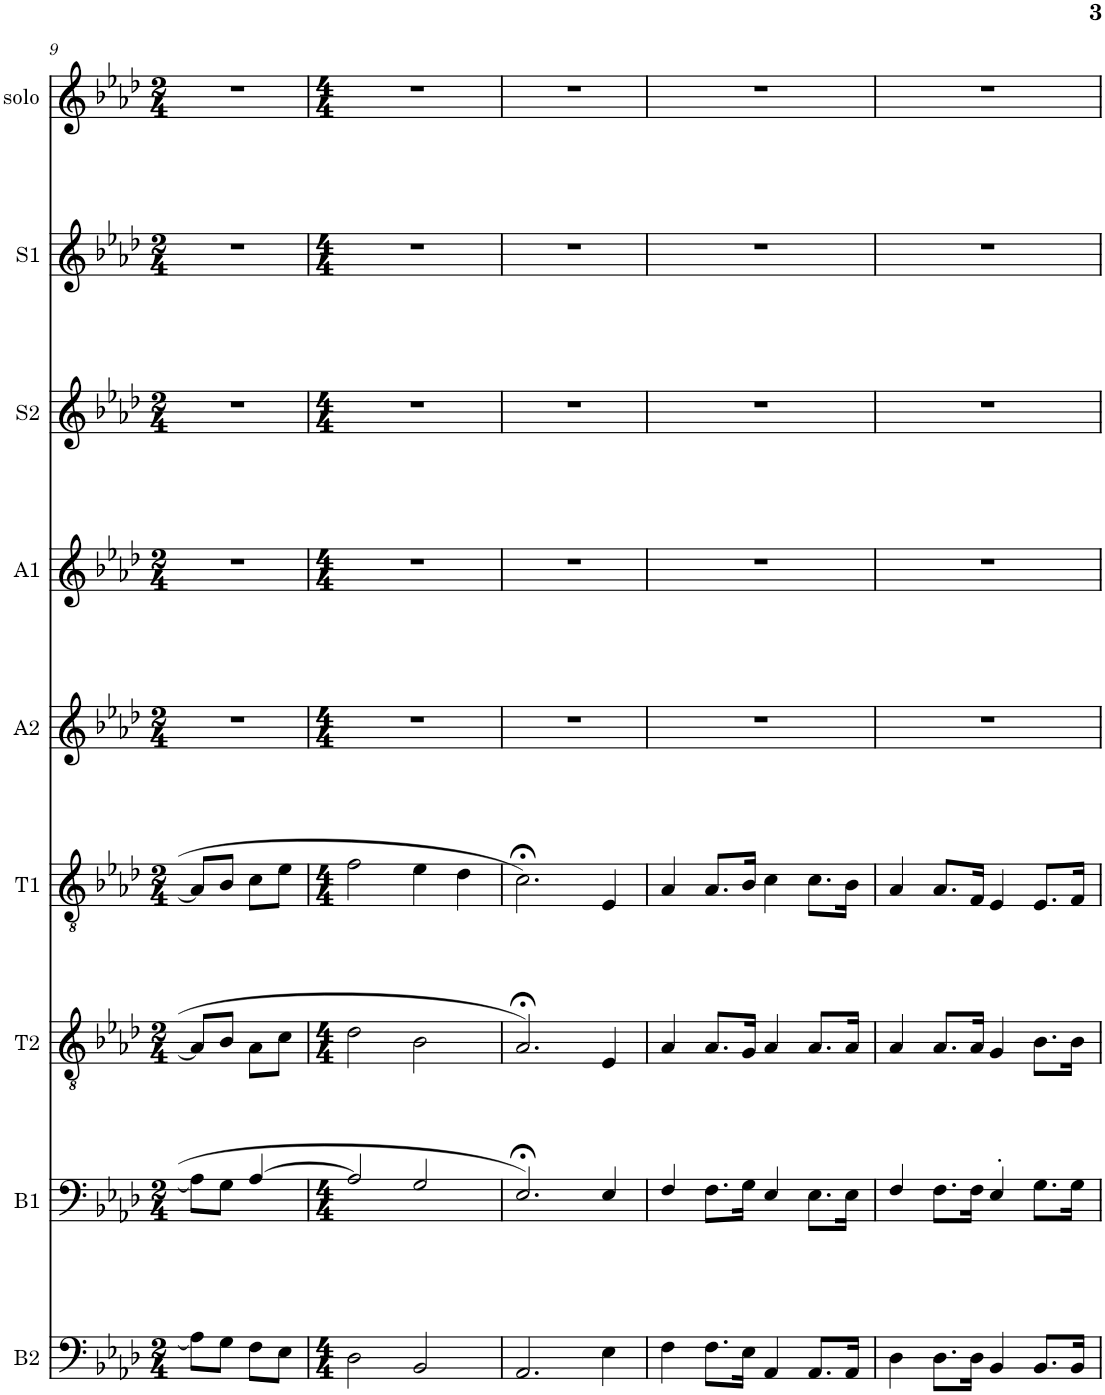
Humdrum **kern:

**kern	**kern	**kern	**kern	**kern	**kern	**kern	**kern	**kern
*part9	*part8	*part7	*part6	*part5	*part4	*part3	*part2	*part1
*staff9	*staff8	*staff7	*staff6	*staff5	*staff4	*staff3	*staff2	*staff1
*I"B2	*I"B1	*I"T2	*I"T1	*I"A2	*I"A1	*I"S2	*I"S1	*I"solo
*I'B2	*I'B1	*I'T2	*I'T1	*I'A2	*I'A1	*I'S2	*I'S1	*I'solo
!!LO:PB:g=z
*clefF4	*clefF4	*clefGv2	*clefGv2	*clefG2	*clefG2	*clefG2	*clefG2	*clefG2
*k[b-e-a-d-]	*k[b-e-a-d-]	*k[b-e-a-d-]	*k[b-e-a-d-]	*k[b-e-a-d-]	*k[b-e-a-d-]	*k[b-e-a-d-]	*k[b-e-a-d-]	*k[b-e-a-d-]
*M2/4	*M2/4	*M2/4	*M2/4	*M2/4	*M2/4	*M2/4	*M2/4	*M2/4
=9	=9	=9	=9	=9	=9	=9	=9	=9
8A-\L]	8A-\L]	8A-/L]	8A-/L]	2r	2r	2r	2r	2r
8G\J	8G\J	8B-/J	8B-/J	.	.	.	.	.
8F\L	[>4A-/	8A-\L	8c\L	.	.	.	.	.
8E-\J	.	8c\J	8e-\J	.	.	.	.	.
=10	=10	=10	=10	=10	=10	=10	=10	=10
*M4/4	*M4/4	*M4/4	*M4/4	*M4/4	*M4/4	*M4/4	*M4/4	*M4/4
2D-\	2A-/]	2d-\	2f\	1r	1r	1r	1r	1r
2BB-/	2G/	2B-\	4e-\	.	.	.	.	.
.	.	.	4d-\	.	.	.	.	.
=11	=11	=11	=11	=11	=11	=11	=11	=11
2.AA-/	2.E-;</	2.A-;</	2.c;<\	1r	1r	1r	1r	1r
4E-\	4E-/	4E-/	4E-/	.	.	.	.	.
=12	=12	=12	=12	=12	=12	=12	=12	=12
4F\	4F/	4A-/	4A-/	1r	1r	1r	1r	1r
8.F\L	8.F\L	8.A-/L	8.A-/L	.	.	.	.	.
16E-\Jk	16G\Jk	16G/Jk	16B-/Jk	.	.	.	.	.
4AA-/	4E-/	4A-/	4c\	.	.	.	.	.
8.AA-/L	8.E-\L	8.A-/L	8.c\L	.	.	.	.	.
16AA-/Jk	16E-\Jk	16A-/Jk	16B-\Jk	.	.	.	.	.
=13	=13	=13	=13	=13	=13	=13	=13	=13
4D-\	4F/	4A-/	4A-/	1r	1r	1r	1r	1r
8.D-\L	8.F\L	8.A-/L	8.A-/L	.	.	.	.	.
16D-\Jk	16F\Jk	16A-/Jk	16F/Jk	.	.	.	.	.
4BB-/	4E-'>/	4G/	4E-/	.	.	.	.	.
8.BB-/L	8.G\L	8.B-\L	8.E-/L	.	.	.	.	.
16BB-/Jk	16G\Jk	16B-\Jk	16F/Jk	.	.	.	.	.
=	=	=	=	=	=	=	=	=
*-	*-	*-	*-	*-	*-	*-	*-	*-
